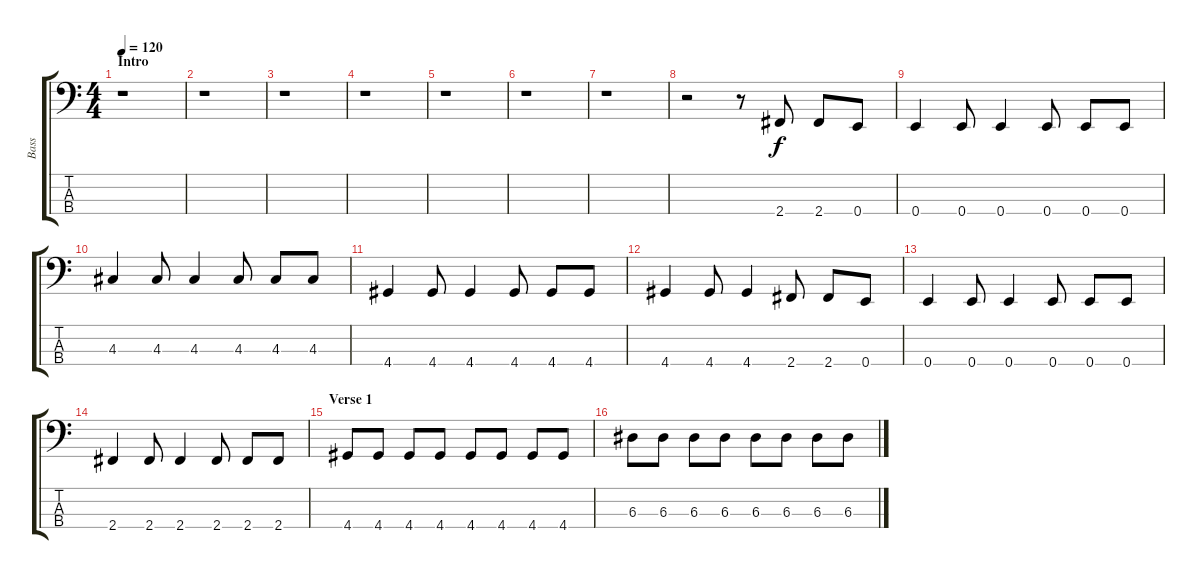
\track ("Bass" "Bass") {instrument electricbasspick}
\staff {score tabs}
\tuning (G2 D2 A1 E1) {hide}
\ts (4 4)
\section ("" "Intro")
\tempo 120
\clef f4
\ks c
r.1{dy f instrument electricbasspick} |
r.1 |
r.1 |
r.1 |
r.1 |
r.1 |
r.1 |
r.2 r.8 2.4.8 2.4.8 0.4.8 |
0.4.4 0.4.8 0.4.4 0.4.8 0.4.8 0.4.8 |
4.3.4 4.3.8 4.3.4 4.3.8 4.3.8 4.3.8 |
4.4.4 4.4.8 4.4.4 4.4.8 4.4.8 4.4.8 |
4.4.4 4.4.8 4.4.4 2.4.8 2.4.8 0.4.8 |
0.4.4 0.4.8 0.4.4 0.4.8 0.4.8 0.4.8 |
2.4.4 2.4.8 2.4.4 2.4.8 2.4.8 2.4.8 |
\section ("" "Verse 1")
4.4.8 4.4.8 4.4.8 4.4.8 4.4.8 4.4.8 4.4.8 4.4.8 |
6.3.8 6.3.8 6.3.8 6.3.8 6.3.8 6.3.8 6.3.8 6.3.8
